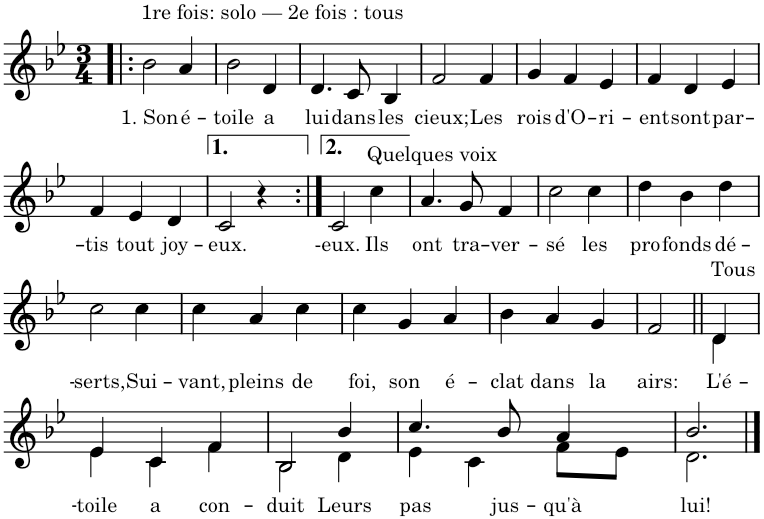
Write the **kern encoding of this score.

**kern	**text
*part1	*part1
*staff1	*staff1
*I"1	*
*clefG2	*
*k[b-e-]	*
*M3/4	*
=1!|:	=1!|:
!LO:TX:a:t=1re fois&colon; solo — 2e fois &colon; tous	!
!	!LO:LY:b
2b-\	1. Son
!	!LO:LY:b
4a/	é-
=2	=2
!	!LO:LY:b
2b-\	-toile
!	!LO:LY:b
4d/	a
=3	=3
!	!LO:LY:b
4.d/	lui
!	!LO:LY:b
8c/	dans
!	!LO:LY:b
4B-/	les
=4	=4
!	!LO:LY:b
2f/	cieux;
!	!LO:LY:b
4f/	Les
=5	=5
!	!LO:LY:b
4g/	rois
!	!LO:LY:b
4f/	d'O-
!	!LO:LY:b
4e-/	-ri-
=6	=6
!	!LO:LY:b
4f/	-ent
!	!LO:LY:b
4d/	sont
!	!LO:LY:b
4e-/	par-
!!LO:LB:g=z
=7	=7
!	!LO:LY:b
4f/	-tis
!	!LO:LY:b
4e-/	tout
!	!LO:LY:b
4d/	joy-
=8	=8
!	!LO:LY:b
2c/	-eux.
4r	.
=9:|!	=9:|!
!	!LO:LY:b
2c/	-eux.
!LO:TX:a:t=Quelques voix	!
!	!LO:LY:b
4cc\	Ils
=10	=10
!	!LO:LY:b
4.a/	ont
!	!LO:LY:b
8g/	tra-
!	!LO:LY:b
4f/	-ver-
=11	=11
!	!LO:LY:b
2cc\	-sé
!	!LO:LY:b
4cc\	les
=12	=12
!	!LO:LY:b
4dd\	pro-
!	!LO:LY:b
4b-\	-fonds
!	!LO:LY:b
4dd\	dé-
!!LO:LB:g=z
=13	=13
!	!LO:LY:b
2cc\	-serts,
!	!LO:LY:b
4cc\	Sui-
=14	=14
!	!LO:LY:b
4cc\	-vant,
!	!LO:LY:b
4a/	pleins
!	!LO:LY:b
4cc\	de
=15	=15
!	!LO:LY:b
4cc\	foi,
!	!LO:LY:b
4g/	son
!	!LO:LY:b
4a/	é-
=16	=16
!	!LO:LY:b
4b-\	-clat
!	!LO:LY:b
4a/	dans
!	!LO:LY:b
4g/	la
=17	=17
!	!LO:LY:b
2f/	airs:
=18||	=18||
!LO:TX:a:t=Tous	!
!	!LO:LY:b
*^	*
4d/	4d\	L'é-
!!LO:LB:g=z	!!
=19	=19	=19
!	!	!LO:LY:b
4e-/	4e-\	-toile
!	!	!LO:LY:b
4c/	4c\	a
!	!	!LO:LY:b
4f/	4f\	con-
=20	=20	=20
!	!	!LO:LY:b
2B-/	2B-\	-duit
!	!	!LO:LY:b
4b-/	4d\	Leurs
=21	=21	=21
!	!	!LO:LY:b
4.cc/	4e-\	pas
.	4c\	.
!	!	!LO:LY:b
8b-/	.	jus-
!	!	!LO:LY:b
4a/	8f\L	-qu'à
.	8e-\J	.
=22	=22	=22
!	!	!LO:LY:b
2.b-/	2.d\	lui!
*v	*v	*
==	==
*-	*-
